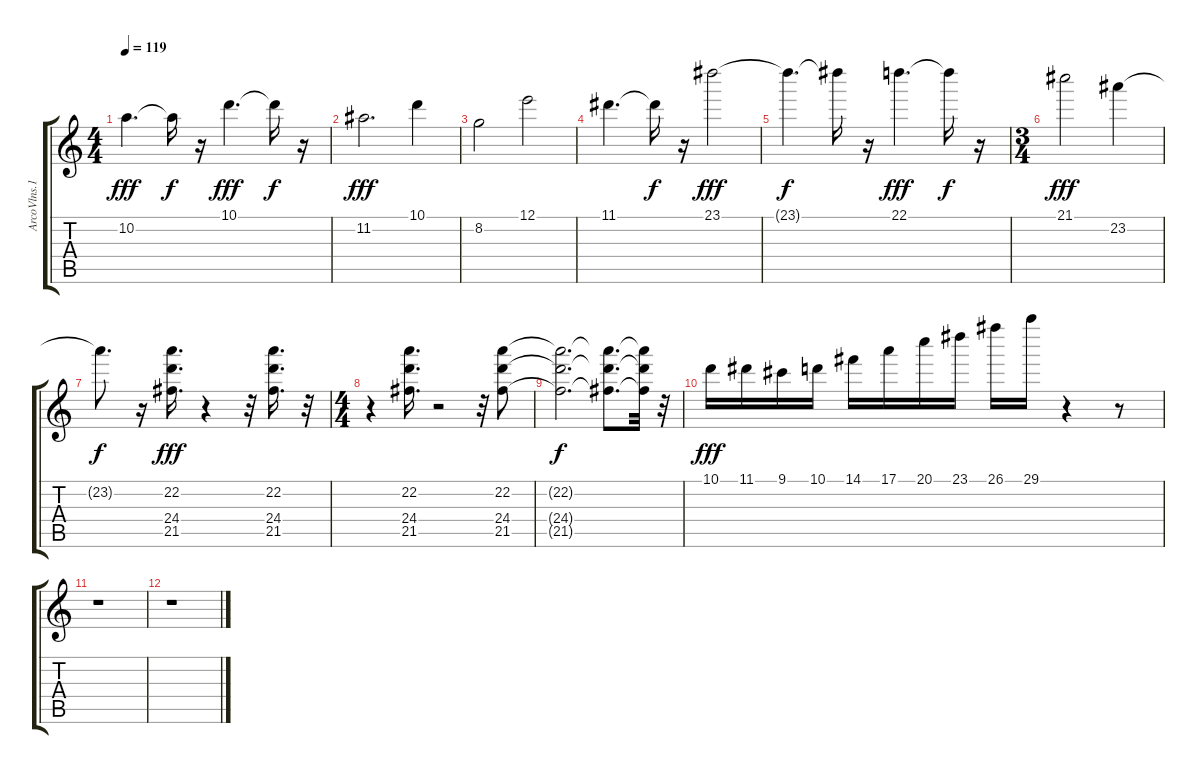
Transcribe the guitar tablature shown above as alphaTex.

\track ("ArcoVlns.1                      " "ArcoVlns.1") {instrument distortionguitar}
\staff {score tabs}
\tuning (E4 B3 G3 D3 A2 E2) {hide}
\ts (4 4)
\tempo 119
\clef g2
\ks c
10.2.4{d dy fff} 10.2{t}.16{dy f} r.16 10.1.4{d dy fff} 10.1{t}.16{dy f} r.16 |
11.2.2{d dy fff} 10.1.4 |
8.2.2 12.1.2 |
11.1.4{d} 11.1{t}.16{dy f} r.16 23.1.2{dy fff} |
23.1{t}.4{d dy f} 23.1{t}.16 r.16 22.1.4{d dy fff} 22.1{t}.16{dy f} r.16 |
\ts (3 4)
21.1.2{dy fff} 23.2.4 |
23.2{t}.8{d dy f} r.16 (22.2 24.4 21.5).16{d dy fff} r.4 r.32 (22.2 24.4 21.5).16{d} r.32 |
\ts (4 4)
r.4 (22.2 24.4 21.5).16{d} r.2 r.32 (22.2 24.4 21.5).8 |
(22.2{t} 24.4{t} 21.5{t}).2{d dy f} (22.2{t} 24.4{t} 21.5{t}).8{d} (22.2{t} 24.4{t} 21.5{t}).32 r.32 |
10.1.16{dy fff} 11.1.16 9.1.16 10.1.16 14.1.16 17.1.16 20.1.16 23.1.16 26.1.16 29.1.16 r.4 r.8 |
r.1 |
r.1
